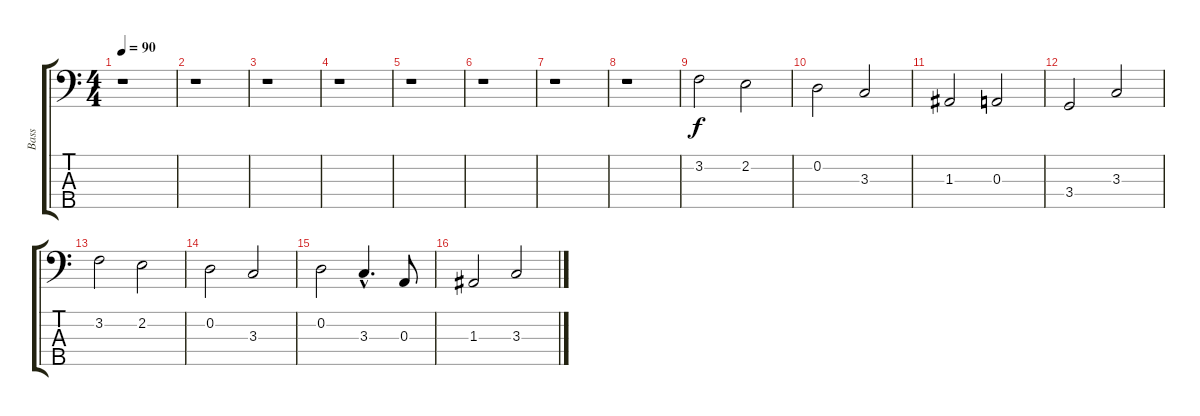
\track ("Bass" "Bass") {instrument slapbass2}
\staff {score tabs}
\tuning (G2 D2 A1 E1 B0) {hide}
\ts (4 4)
\tempo 90
\clef f4
\ks c
r.1{dy f instrument slapbass2} |
r.1 |
r.1 |
r.1 |
r.1 |
r.1 |
r.1 |
r.1 |
3.2.2 2.2.2 |
0.2.2 3.3.2 |
1.3.2 0.3.2 |
3.4.2 3.3.2 |
3.2.2 2.2.2 |
0.2.2 3.3.2 |
0.2.2 3.3{hac}.4{d} 0.3.8 |
1.3.2 3.3.2
